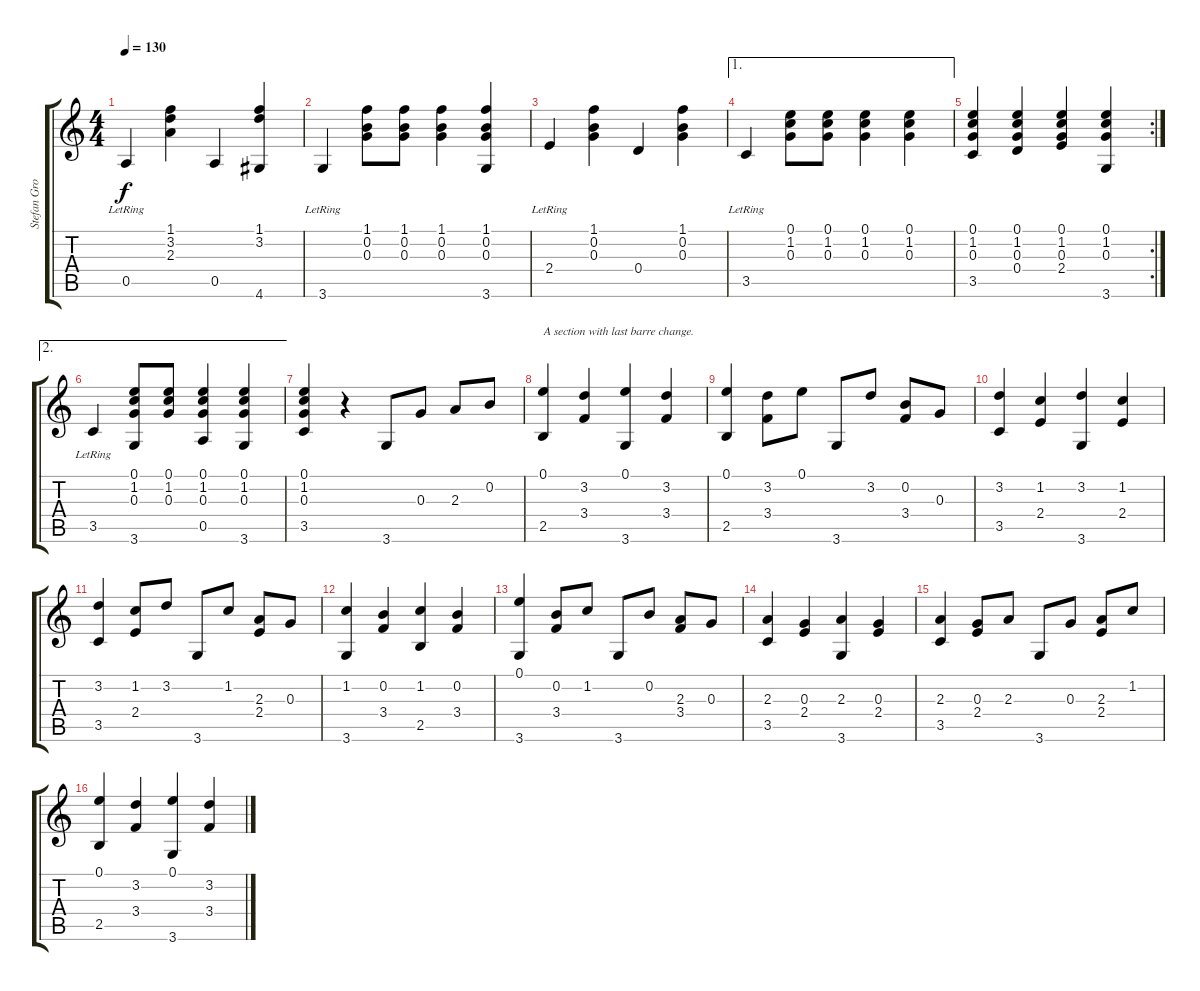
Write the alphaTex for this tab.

\track ("Stefan Grossman" "Stefan Gro") {instrument acousticguitarnylon}
\staff {score tabs}
\tuning (E4 B3 G3 D3 A2 E2) {hide}
\ts (4 4)
\tempo 130
\clef g2
\ks c
0.5{lr}.4{dy f} (1.1 3.2 2.3).4 0.5.4 (1.1 3.2 4.6).4 |
3.6{lr}.4 (1.1 0.2 0.3).8 (1.1 0.2 0.3).8 (1.1 0.2 0.3).4 (1.1 0.2 0.3 3.6).4 |
2.4{lr}.4 (1.1 0.2 0.3).4 0.4.4 (1.1 0.2 0.3).4 |
\ae 1
3.5{lr}.4 (0.1 1.2 0.3).8 (0.1 1.2 0.3).8 (0.1 1.2 0.3).4 (0.1 1.2 0.3).4 |
\rc 2
(0.1 1.2 0.3 3.5).4 (0.1 1.2 0.3 0.4).4 (0.1 1.2 0.3 2.4).4 (0.1 1.2 0.3 3.6).4 |
\ae 2
3.5{lr}.4 (0.1 1.2 0.3 3.6).8 (0.1 1.2 0.3).8 (0.1 1.2 0.3 0.5).4 (0.1 1.2 0.3 3.6).4 |
(0.1 1.2 0.3 3.5).4 r.4 3.6.8 0.3.8 2.3.8 0.2.8 |
(0.1 2.5).4{txt "A section with last barre change."} (3.2 3.4).4 (0.1 3.6).4 (3.2 3.4).4 |
(0.1 2.5).4 (3.2 3.4).8 0.1.8 3.6.8 3.2.8 (0.2 3.4).8 0.3.8 |
(3.2 3.5).4 (1.2 2.4).4 (3.2 3.6).4 (1.2 2.4).4 |
(3.2 3.5).4 (1.2 2.4).8 3.2.8 3.6.8 1.2.8 (2.3 2.4).8 0.3.8 |
(1.2 3.6).4 (0.2 3.4).4 (1.2 2.5).4 (0.2 3.4).4 |
(0.1 3.6).4 (0.2 3.4).8 1.2.8 3.6.8 0.2.8 (2.3 3.4).8 0.3.8 |
(2.3 3.5).4 (0.3 2.4).4 (2.3 3.6).4 (0.3 2.4).4 |
(2.3 3.5).4 (0.3 2.4).8 2.3.8 3.6.8 0.3.8 (2.3 2.4).8 1.2.8 |
(0.1 2.5).4 (3.2 3.4).4 (0.1 3.6).4 (3.2 3.4).4
